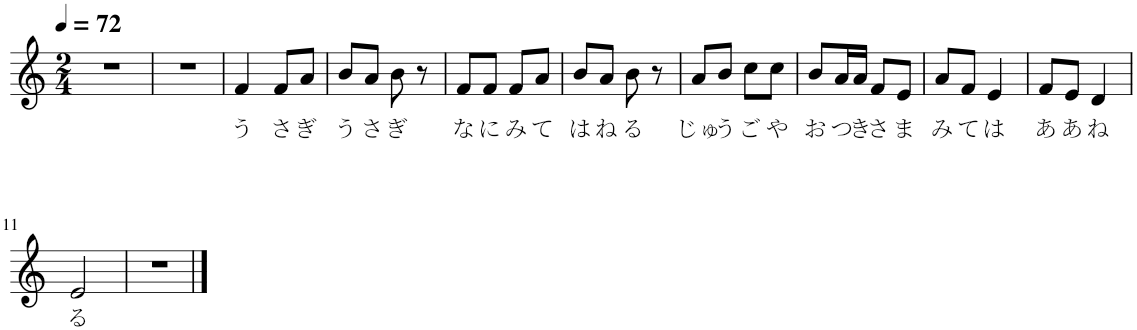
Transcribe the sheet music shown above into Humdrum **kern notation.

**kern	**text
*part1	*part1
*staff1	*staff1
*I"ピアノ	*
*clefG2	*
*k[]	*
*M2/4	*
*MM72	*
=1	=1
2r	.
=2	=2
2r	.
=3	=3
!	!LO:LY:b
4f/	う
!	!LO:LY:b
8f/L	さ
!	!LO:LY:b
8a/J	ぎ
=4	=4
!	!LO:LY:b
8b/L	う
!	!LO:LY:b
8a/J	さ
!	!LO:LY:b
8b\	ぎ
8r	.
=5	=5
!	!LO:LY:b
8f/L	な
!	!LO:LY:b
8f/J	に
!	!LO:LY:b
8f/L	み
!	!LO:LY:b
8a/J	て
=6	=6
!	!LO:LY:b
8b/L	は
!	!LO:LY:b
8a/J	ね
!	!LO:LY:b
8b\	る
8r	.
=7	=7
!	!LO:LY:b
8a/L	じゅ
!	!LO:LY:b
8b/J	う
!	!LO:LY:b
8cc\L	ご
!	!LO:LY:b
8cc\J	や
=8	=8
!	!LO:LY:b
8b/L	お
!	!LO:LY:b
16a/L	つ
!	!LO:LY:b
16a/JJ	き
!	!LO:LY:b
8f/L	さ
!	!LO:LY:b
8e/J	ま
=9	=9
!	!LO:LY:b
8a/L	み
!	!LO:LY:b
8f/J	て
!	!LO:LY:b
4e/	は
=10	=10
!	!LO:LY:b
8f/L	あ
!	!LO:LY:b
8e/J	あ
!	!LO:LY:b
4d/	ね
!!LO:LB:g=z
=11	=11
!	!LO:LY:b
2e/	る
=12	=12
2r	.
==	==
*-	*-
